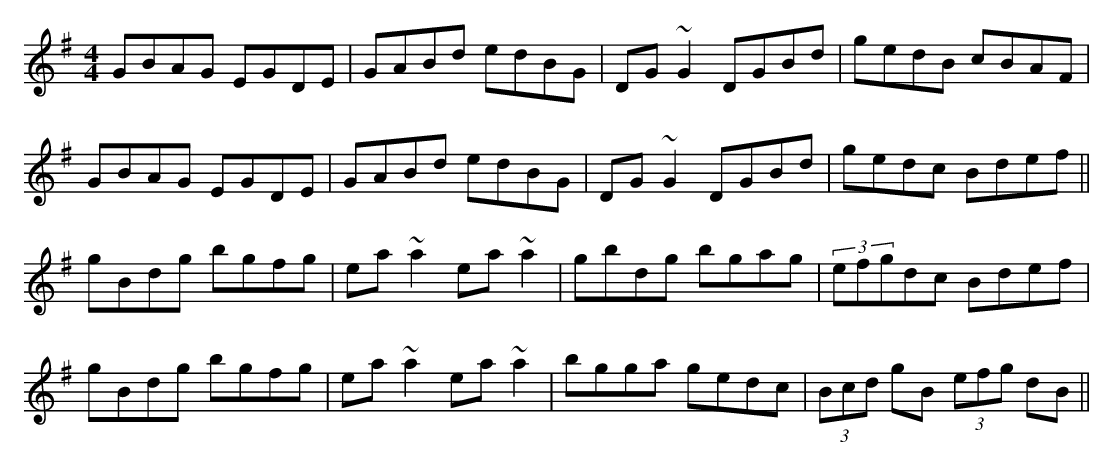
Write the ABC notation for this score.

X:1
M:4/4
K:G
GBAG EGDE|GABd edBG|DG~G2 DGBd|gedB cBAF|
GBAG EGDE|GABd edBG|DG~G2 DGBd|gedc Bdef||
gBdg bgfg|ea~a2 ea~a2|gbdg bgag|(3efgdc Bdef|
gBdg bgfg|ea~a2 ea~a2|bgga gedc|(3Bcd gB (3efg dB||
